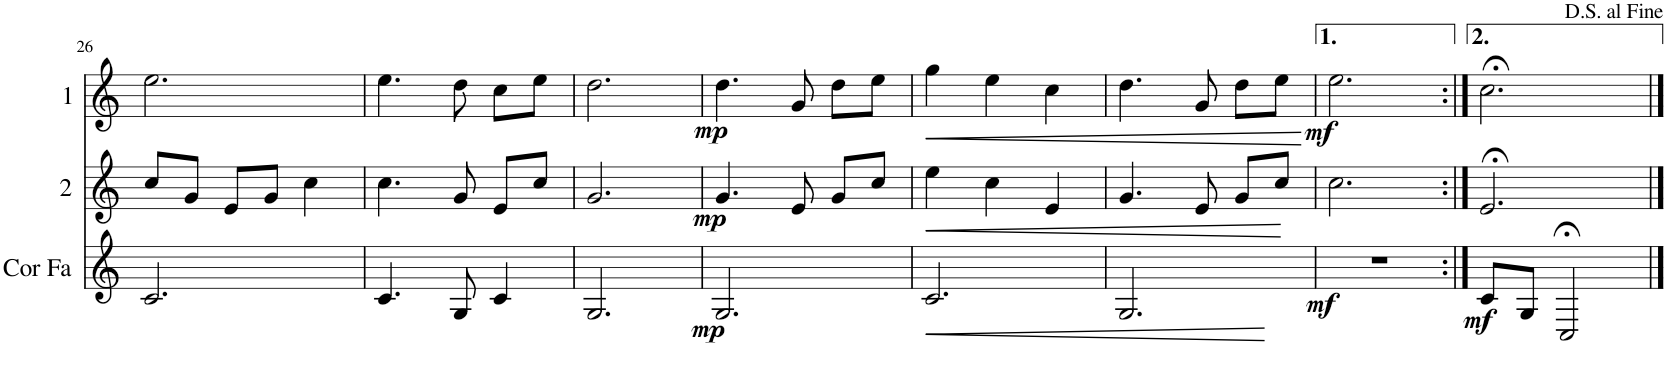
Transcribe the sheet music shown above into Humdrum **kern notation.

**kern	**dynam	**kern	**dynam	**kern	**dynam
*part3	*part3	*part2	*part2	*part1	*part1
*staff3	*staff3	*staff2	*staff2	*staff1	*staff1
*I"Cor 3	*	*I"Cor 2	*	*I"Cor 1	*
!!LO:PB:g=z
*clefG2	*	*clefG2	*	*clefG2	*
*Trd4c7	*	*Trd4c7	*	*Trd4c7	*
*k[]	*	*k[]	*	*k[]	*
*M3/4	*	*M3/4	*	*M3/4	*
=26	=26	=26	=26	=26	=26
2.c/	.	8cc/L	.	2.ee\	.
.	.	8g/J	.	.	.
.	.	8e/L	.	.	.
.	.	8g/J	.	.	.
.	.	4cc\	.	.	.
=27	=27	=27	=27	=27	=27
4.c/	.	4.cc\	.	4.ee\	.
8G/	.	8g/	.	8dd\	.
4c/	.	8e/L	.	8cc\L	.
.	.	8cc/J	.	8ee\J	.
=28	=28	=28	=28	=28	=28
2.G/	.	2.g/	.	2.dd\	.
=29	=29	=29	=29	=29	=29
!	!LO:DY:b	!	!LO:DY:b	!	!LO:DY:b
2.G/	mp	4.g/	mp	4.dd\	mp
.	.	8e/	.	8g/	.
.	.	8g/L	.	8dd\L	.
.	.	8cc/J	.	8ee\J	.
=30	=30	=30	=30	=30	=30
!	!LO:HP:b	!	!LO:HP:b	!	!LO:HP:b
2.c/	<	4ee\	<	4gg\	<
.	.	4cc\	.	4ee\	.
.	.	4e/	.	4cc\	.
.	[	.	[	.	[
=31	=31	=31	=31	=31	=31
2.G/	.	4.g/	.	4.dd\	.
.	.	8e/	.	8g/	.
.	.	8g/L	.	8dd\L	.
.	.	8cc/J	.	8ee\J	.
=32	=32	=32	=32	=32	=32
!	!LO:DY:b	!	!	!	!LO:DY:b
2.r	mf	2.cc\	.	2.ee\	mf
=33:|!	=33:|!	=33:|!	=33:|!	=33:|!	=33:|!
!	!LO:DY:b	!	!	!	!
8c/L	mf	2.e;</	.	2.cc;<\	.
8G/J	.	.	.	.	.
2C;</	.	.	.	.	.
==	==	==	==	==	==
*-	*-	*-	*-	*-	*-
